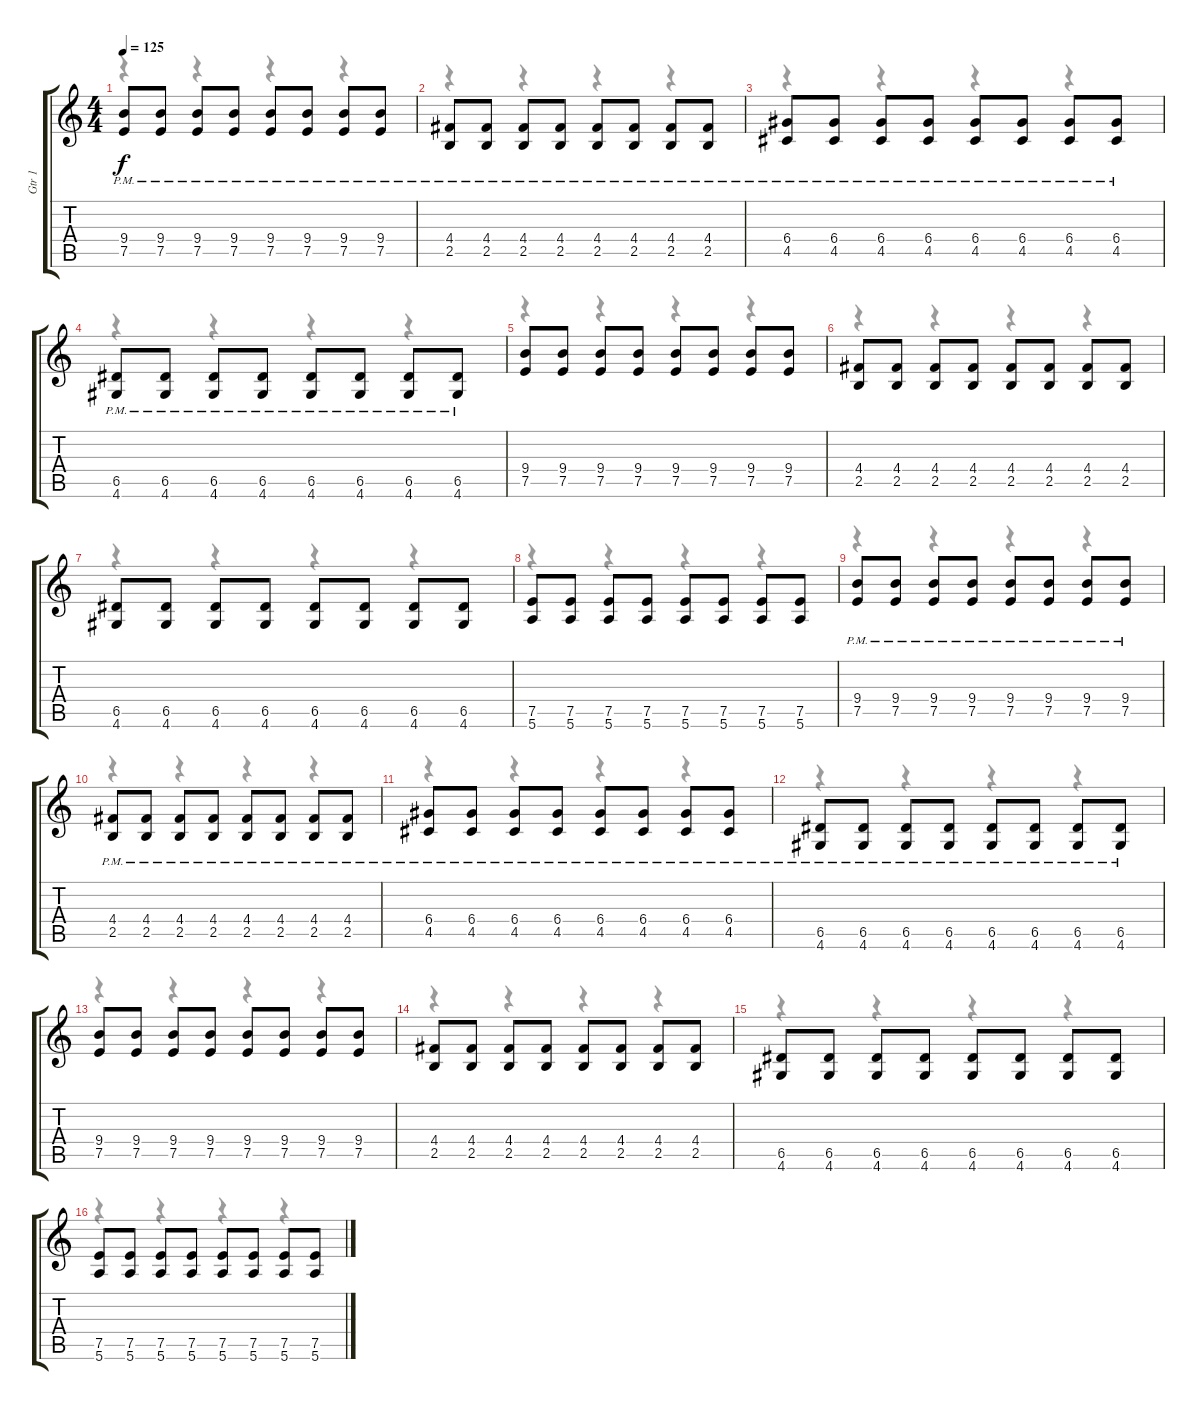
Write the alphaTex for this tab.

\track ("Gtr 1" "Gtr 1") {instrument electricguitarmuted}
\staff {score tabs}
\tuning (E4 B3 G3 D3 A2 E2) {hide}
\voice
\ts (4 4)
\tempo 125
\clef g2
\ks c
(9.4{pm} 7.5{pm}).8{dy f} (9.4{pm} 7.5{pm}).8 (9.4{pm} 7.5{pm}).8 (9.4{pm} 7.5{pm}).8 (9.4{pm} 7.5{pm}).8 (9.4{pm} 7.5{pm}).8 (9.4{pm} 7.5{pm}).8 (9.4{pm} 7.5{pm}).8 |
(4.4{pm} 2.5{pm}).8 (4.4{pm} 2.5{pm}).8 (4.4{pm} 2.5{pm}).8 (4.4{pm} 2.5{pm}).8 (4.4{pm} 2.5{pm}).8 (4.4{pm} 2.5{pm}).8 (4.4{pm} 2.5{pm}).8 (4.4{pm} 2.5{pm}).8 |
(6.4{pm} 4.5{pm}).8 (6.4{pm} 4.5{pm}).8 (6.4{pm} 4.5{pm}).8 (6.4{pm} 4.5{pm}).8 (6.4{pm} 4.5{pm}).8 (6.4{pm} 4.5{pm}).8 (6.4{pm} 4.5{pm}).8 (6.4{pm} 4.5{pm}).8 |
(6.5{pm} 4.6{pm}).8 (6.5{pm} 4.6{pm}).8 (6.5{pm} 4.6{pm}).8 (6.5{pm} 4.6{pm}).8 (6.5{pm} 4.6{pm}).8 (6.5{pm} 4.6{pm}).8 (6.5{pm} 4.6{pm}).8 (6.5{pm} 4.6{pm}).8 |
(9.4 7.5).8 (9.4 7.5).8 (9.4 7.5).8 (9.4 7.5).8 (9.4 7.5).8 (9.4 7.5).8 (9.4 7.5).8 (9.4 7.5).8 |
(4.4 2.5).8 (4.4 2.5).8 (4.4 2.5).8 (4.4 2.5).8 (4.4 2.5).8 (4.4 2.5).8 (4.4 2.5).8 (4.4 2.5).8 |
(6.5 4.6).8 (6.5 4.6).8 (6.5 4.6).8 (6.5 4.6).8 (6.5 4.6).8 (6.5 4.6).8 (6.5 4.6).8 (6.5 4.6).8 |
(7.5 5.6).8 (7.5 5.6).8 (7.5 5.6).8 (7.5 5.6).8 (7.5 5.6).8 (7.5 5.6).8 (7.5 5.6).8 (7.5 5.6).8 |
(9.4{pm} 7.5{pm}).8 (9.4{pm} 7.5{pm}).8 (9.4{pm} 7.5{pm}).8 (9.4{pm} 7.5{pm}).8 (9.4{pm} 7.5{pm}).8 (9.4{pm} 7.5{pm}).8 (9.4{pm} 7.5{pm}).8 (9.4{pm} 7.5{pm}).8 |
(4.4{pm} 2.5{pm}).8 (4.4{pm} 2.5{pm}).8 (4.4{pm} 2.5{pm}).8 (4.4{pm} 2.5{pm}).8 (4.4{pm} 2.5{pm}).8 (4.4{pm} 2.5{pm}).8 (4.4{pm} 2.5{pm}).8 (4.4{pm} 2.5{pm}).8 |
(6.4{pm} 4.5{pm}).8 (6.4{pm} 4.5{pm}).8 (6.4{pm} 4.5{pm}).8 (6.4{pm} 4.5{pm}).8 (6.4{pm} 4.5{pm}).8 (6.4{pm} 4.5{pm}).8 (6.4{pm} 4.5{pm}).8 (6.4{pm} 4.5{pm}).8 |
(6.5{pm} 4.6{pm}).8 (6.5{pm} 4.6{pm}).8 (6.5{pm} 4.6{pm}).8 (6.5{pm} 4.6{pm}).8 (6.5{pm} 4.6{pm}).8 (6.5{pm} 4.6{pm}).8 (6.5{pm} 4.6{pm}).8 (6.5{pm} 4.6{pm}).8 |
(9.4 7.5).8 (9.4 7.5).8 (9.4 7.5).8 (9.4 7.5).8 (9.4 7.5).8 (9.4 7.5).8 (9.4 7.5).8 (9.4 7.5).8 |
(4.4 2.5).8 (4.4 2.5).8 (4.4 2.5).8 (4.4 2.5).8 (4.4 2.5).8 (4.4 2.5).8 (4.4 2.5).8 (4.4 2.5).8 |
(6.5 4.6).8 (6.5 4.6).8 (6.5 4.6).8 (6.5 4.6).8 (6.5 4.6).8 (6.5 4.6).8 (6.5 4.6).8 (6.5 4.6).8 |
(7.5 5.6).8 (7.5 5.6).8 (7.5 5.6).8 (7.5 5.6).8 (7.5 5.6).8 (7.5 5.6).8 (7.5 5.6).8 (7.5 5.6).8
\voice
\clef g2
\ottava regular
\simile none
\ks c
r.4{dy f} r.4 r.4 r.4 |
r.4 r.4 r.4 r.4 |
r.4 r.4 r.4 r.4 |
r.4 r.4 r.4 r.4 |
r.4 r.4 r.4 r.4 |
r.4 r.4 r.4 r.4 |
r.4 r.4 r.4 r.4 |
r.4 r.4 r.4 r.4 |
r.4 r.4 r.4 r.4 |
r.4 r.4 r.4 r.4 |
r.4 r.4 r.4 r.4 |
r.4 r.4 r.4 r.4 |
r.4 r.4 r.4 r.4 |
r.4 r.4 r.4 r.4 |
r.4 r.4 r.4 r.4 |
r.4 r.4 r.4 r.4
